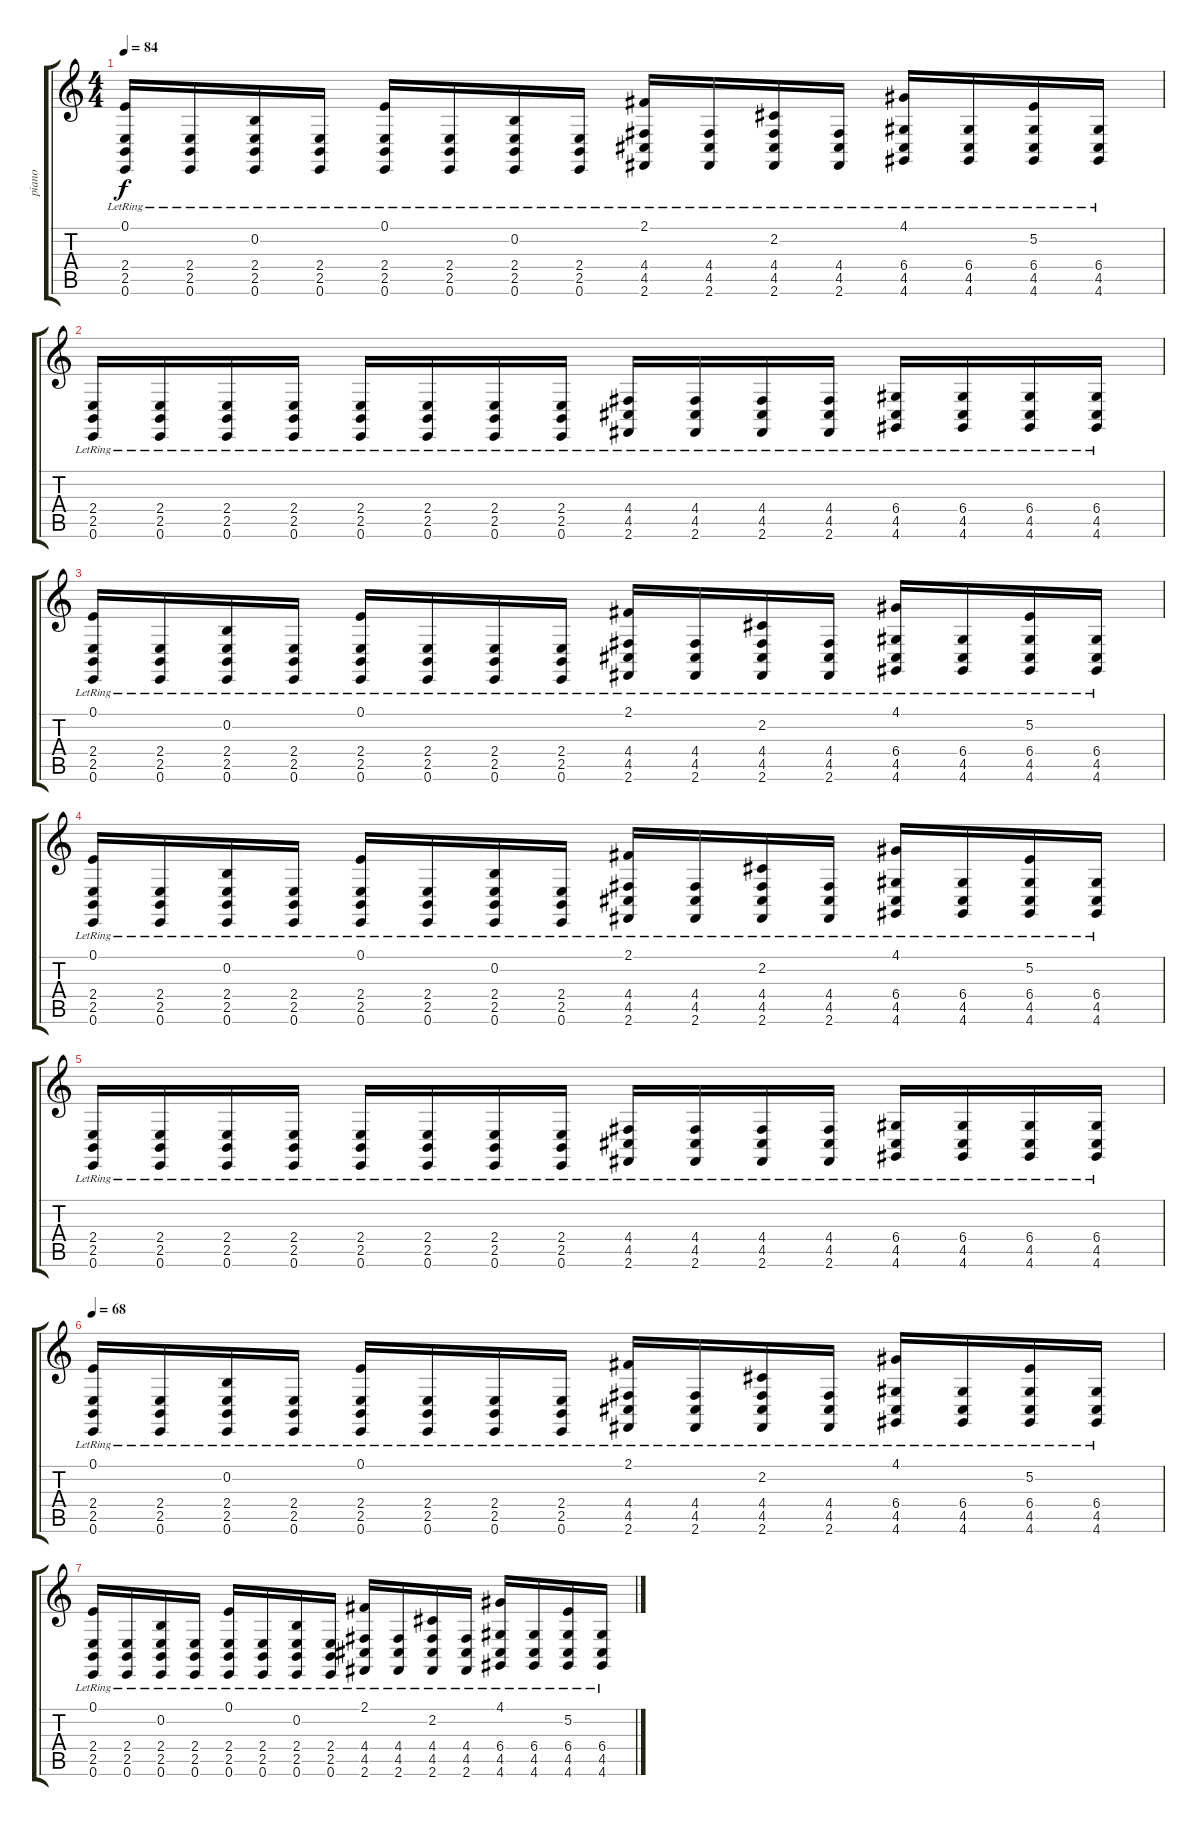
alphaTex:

\track ("piano" "piano") {instrument acousticgrandpiano}
\staff {score tabs}
\tuning (E4 B3 G3 D3 A2 E2) {hide}
\ts (4 4)
\tempo 84
\clef g2
\ks c
(0.1{lr} 2.4{lr} 2.5{lr} 0.6{lr}).16{dy f} (2.4{lr} 2.5{lr} 0.6{lr}).16 (0.2{lr} 2.4{lr} 2.5{lr} 0.6{lr}).16 (2.4{lr} 2.5{lr} 0.6{lr}).16 (0.1{lr} 2.4{lr} 2.5{lr} 0.6{lr}).16 (2.4{lr} 2.5{lr} 0.6{lr}).16 (0.2{lr} 2.4{lr} 2.5{lr} 0.6{lr}).16 (2.4{lr} 2.5{lr} 0.6{lr}).16 (2.1{lr} 4.4{lr} 4.5{lr} 2.6{lr}).16 (4.4{lr} 4.5{lr} 2.6{lr}).16 (2.2{lr} 4.4{lr} 4.5{lr} 2.6{lr}).16 (4.4{lr} 4.5{lr} 2.6{lr}).16 (4.1{lr} 6.4{lr} 4.5{lr} 4.6{lr}).16 (6.4{lr} 4.5{lr} 4.6{lr}).16 (5.2{lr} 6.4{lr} 4.5{lr} 4.6{lr}).16 (6.4{lr} 4.5{lr} 4.6{lr}).16 |
(2.4{lr} 2.5{lr} 0.6{lr}).16 (2.4{lr} 2.5{lr} 0.6{lr}).16 (2.4{lr} 2.5{lr} 0.6{lr}).16 (2.4{lr} 2.5{lr} 0.6{lr}).16 (2.4{lr} 2.5{lr} 0.6{lr}).16 (2.4{lr} 2.5{lr} 0.6{lr}).16 (2.4{lr} 2.5{lr} 0.6{lr}).16 (2.4{lr} 2.5{lr} 0.6{lr}).16 (4.4{lr} 4.5{lr} 2.6{lr}).16 (4.4{lr} 4.5{lr} 2.6{lr}).16 (4.4{lr} 4.5{lr} 2.6{lr}).16 (4.4{lr} 4.5{lr} 2.6{lr}).16 (6.4{lr} 4.5{lr} 4.6{lr}).16 (6.4{lr} 4.5{lr} 4.6{lr}).16 (6.4{lr} 4.5{lr} 4.6{lr}).16 (6.4{lr} 4.5{lr} 4.6{lr}).16 |
(0.1{lr} 2.4{lr} 2.5{lr} 0.6{lr}).16 (2.4{lr} 2.5{lr} 0.6{lr}).16 (0.2{lr} 2.4{lr} 2.5{lr} 0.6{lr}).16 (2.4{lr} 2.5{lr} 0.6{lr}).16 (0.1{lr} 2.4{lr} 2.5{lr} 0.6{lr}).16 (2.4{lr} 2.5{lr} 0.6{lr}).16 (2.4{lr} 2.5{lr} 0.6{lr}).16 (2.4{lr} 2.5{lr} 0.6{lr}).16 (2.1{lr} 4.4{lr} 4.5{lr} 2.6{lr}).16 (4.4{lr} 4.5{lr} 2.6{lr}).16 (2.2{lr} 4.4{lr} 4.5{lr} 2.6{lr}).16 (4.4{lr} 4.5{lr} 2.6{lr}).16 (4.1{lr} 6.4{lr} 4.5{lr} 4.6{lr}).16 (6.4{lr} 4.5{lr} 4.6{lr}).16 (5.2{lr} 6.4{lr} 4.5{lr} 4.6{lr}).16 (6.4{lr} 4.5{lr} 4.6{lr}).16 |
(0.1{lr} 2.4{lr} 2.5{lr} 0.6{lr}).16 (2.4{lr} 2.5{lr} 0.6{lr}).16 (0.2{lr} 2.4{lr} 2.5{lr} 0.6{lr}).16 (2.4{lr} 2.5{lr} 0.6{lr}).16 (0.1{lr} 2.4{lr} 2.5{lr} 0.6{lr}).16 (2.4{lr} 2.5{lr} 0.6{lr}).16 (0.2{lr} 2.4{lr} 2.5{lr} 0.6{lr}).16 (2.4{lr} 2.5{lr} 0.6{lr}).16 (2.1{lr} 4.4{lr} 4.5{lr} 2.6{lr}).16 (4.4{lr} 4.5{lr} 2.6{lr}).16 (2.2{lr} 4.4{lr} 4.5{lr} 2.6{lr}).16 (4.4{lr} 4.5{lr} 2.6{lr}).16 (4.1{lr} 6.4{lr} 4.5{lr} 4.6{lr}).16 (6.4{lr} 4.5{lr} 4.6{lr}).16 (5.2{lr} 6.4{lr} 4.5{lr} 4.6{lr}).16 (6.4{lr} 4.5{lr} 4.6{lr}).16 |
(2.4{lr} 2.5{lr} 0.6{lr}).16 (2.4{lr} 2.5{lr} 0.6{lr}).16 (2.4{lr} 2.5{lr} 0.6{lr}).16 (2.4{lr} 2.5{lr} 0.6{lr}).16 (2.4{lr} 2.5{lr} 0.6{lr}).16 (2.4{lr} 2.5{lr} 0.6{lr}).16 (2.4{lr} 2.5{lr} 0.6{lr}).16 (2.4{lr} 2.5{lr} 0.6{lr}).16 (4.4{lr} 4.5{lr} 2.6{lr}).16 (4.4{lr} 4.5{lr} 2.6{lr}).16 (4.4{lr} 4.5{lr} 2.6{lr}).16 (4.4{lr} 4.5{lr} 2.6{lr}).16 (6.4{lr} 4.5{lr} 4.6{lr}).16 (6.4{lr} 4.5{lr} 4.6{lr}).16 (6.4{lr} 4.5{lr} 4.6{lr}).16 (6.4{lr} 4.5{lr} 4.6{lr}).16 |
\tempo 68
(0.1{lr} 2.4{lr} 2.5{lr} 0.6{lr}).16 (2.4{lr} 2.5{lr} 0.6{lr}).16 (0.2{lr} 2.4{lr} 2.5{lr} 0.6{lr}).16 (2.4{lr} 2.5{lr} 0.6{lr}).16 (0.1{lr} 2.4{lr} 2.5{lr} 0.6{lr}).16 (2.4{lr} 2.5{lr} 0.6{lr}).16 (2.4{lr} 2.5{lr} 0.6{lr}).16 (2.4{lr} 2.5{lr} 0.6{lr}).16 (2.1{lr} 4.4{lr} 4.5{lr} 2.6{lr}).16 (4.4{lr} 4.5{lr} 2.6{lr}).16 (2.2{lr} 4.4{lr} 4.5{lr} 2.6{lr}).16 (4.4{lr} 4.5{lr} 2.6{lr}).16 (4.1{lr} 6.4{lr} 4.5{lr} 4.6{lr}).16 (6.4{lr} 4.5{lr} 4.6{lr}).16 (5.2{lr} 6.4{lr} 4.5{lr} 4.6{lr}).16 (6.4{lr} 4.5{lr} 4.6{lr}).16 |
(0.1{lr} 2.4{lr} 2.5{lr} 0.6{lr}).16 (2.4{lr} 2.5{lr} 0.6{lr}).16 (0.2{lr} 2.4{lr} 2.5{lr} 0.6{lr}).16 (2.4{lr} 2.5{lr} 0.6{lr}).16 (0.1{lr} 2.4{lr} 2.5{lr} 0.6{lr}).16 (2.4{lr} 2.5{lr} 0.6{lr}).16 (0.2{lr} 2.4{lr} 2.5{lr} 0.6{lr}).16 (2.4{lr} 2.5{lr} 0.6{lr}).16 (2.1{lr} 4.4{lr} 4.5{lr} 2.6{lr}).16 (4.4{lr} 4.5{lr} 2.6{lr}).16 (2.2{lr} 4.4{lr} 4.5{lr} 2.6{lr}).16 (4.4{lr} 4.5{lr} 2.6{lr}).16 (4.1{lr} 6.4{lr} 4.5{lr} 4.6{lr}).16 (6.4{lr} 4.5{lr} 4.6{lr}).16 (5.2{lr} 6.4{lr} 4.5{lr} 4.6{lr}).16 (6.4{lr} 4.5{lr} 4.6{lr}).16
